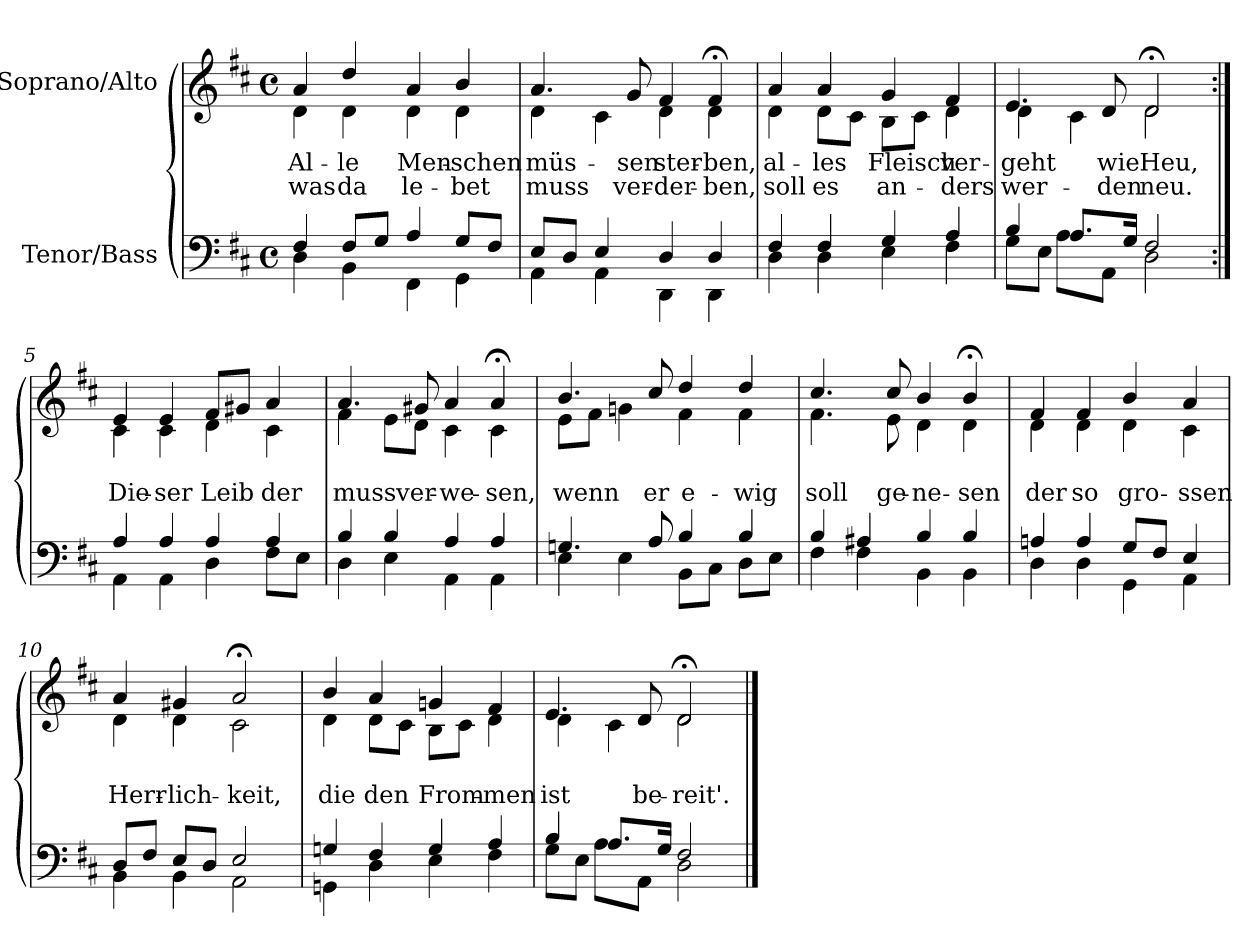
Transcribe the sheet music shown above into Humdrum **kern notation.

**kern	**kern	**text	**text
*part2	*part1	*part1	*part1
*staff2	*staff1	*staff1	*staff1
*I"Tenor/Bass	*I"Soprano/Alto	*	*
*clefF4	*clefG2	*	*
*k[f#c#]	*k[f#c#]	*	*
*M4/4	*M4/4	*	*
*met(c)	*met(c)	*	*
=1	=1	=1	=1
*^	*	*	*
!	!	!	!LO:LY:b	!LO:LY:b
*	*	*^	*	*
4F#/	4D\	4a/	4d\	Al-	was
!	!	!	!	!LO:LY:b	!LO:LY:b
8F#/L	4BB\	4dd/	4d\	-le	da
8G/J	.	.	.	.	.
!	!	!	!	!LO:LY:b	!LO:LY:b
4A/	4FF#\	4a/	4d\	Men-	le-
!	!	!	!	!LO:LY:b	!LO:LY:b
8G/L	4GG\	4b/	4d\	-schen	-bet
8F#/J	.	.	.	.	.
=2	=2	=2	=2	=2	=2
!	!	!	!	!LO:LY:b	!LO:LY:b
8E/L	4AA\	4.a/	4d\	müs-	muss
8D/J	.	.	.	.	.
4E/	4AA\	.	4c#\	.	.
!	!	!	!	!LO:LY:b	!LO:LY:b
.	.	8g/	.	-sen	ver-
!	!	!	!	!LO:LY:b	!LO:LY:b
4D/	4DD\	4f#/	4d\	ster-	-der-
!	!	!	!	!LO:LY:b	!LO:LY:b
4D/	4DD\	4f#;</	4d\	-ben,	-ben,
=3	=3	=3	=3	=3	=3
!	!	!	!	!LO:LY:b	!LO:LY:b
4F#/	4D\	4a/	4d\	al-	soll
!	!	!	!	!LO:LY:b	!LO:LY:b
4F#/	4D\	4a/	8d\L	-les	es
.	.	.	8c#\J	.	.
!	!	!	!	!LO:LY:b	!LO:LY:b
4G/	4E\	4g/	8B\L	Fleisch	an-
.	.	.	8c#\J	.	.
!	!	!	!	!LO:LY:b	!LO:LY:b
4A/	4F#\	4f#/	4d\	ver-	-ders
=4	=4	=4	=4	=4	=4
!	!	!	!	!LO:LY:b	!LO:LY:b
4B/	8G\L	4.e/	4d\	-geht	wer-
.	8E\J	.	.	.	.
8.A/L	8A\L	.	4c#\	.	.
!	!	!	!	!LO:LY:b	!LO:LY:b
.	8AA\J	8d/	.	wie	-den
16G/Jk	.	.	.	.	.
!	!	!	!	!LO:LY:b	!LO:LY:b
2F#/	2D\	2d;</	2d\	Heu,	neu.
!!LO:LB:g=z	!!
=5:|!	=5:|!	=5:|!	=5:|!	=5:|!	=5:|!
!	!	!	!	!	!LO:LY:b
4A/	4AA\	4e/	4c#\	.	Die-
!	!	!	!	!	!LO:LY:b
4A/	4AA\	4e/	4c#\	.	-ser
!	!	!	!	!	!LO:LY:b
4A/	4D\	8f#/L	4d\	.	Leib
.	.	8g#X/J	.	.	.
!	!	!	!	!	!LO:LY:b
4A/	8F#\L	4a/	4c#\	.	der
.	8E\J	.	.	.	.
=6	=6	=6	=6	=6	=6
!	!	!	!	!	!LO:LY:b
4B/	4D\	4.a/	4f#\	.	muss
4B/	4E\	.	8e\L	.	.
!	!	!	!	!	!LO:LY:b
.	.	8g#X/	8d\J	.	ver-
!	!	!	!	!	!LO:LY:b
4A/	4AA\	4a/	4c#\	.	-we-
!	!	!	!	!	!LO:LY:b
4A/	4AA\	4a;</	4c#\	.	-sen,
=7	=7	=7	=7	=7	=7
!	!	!	!	!	!LO:LY:b
4.Gn/	4E\	4.b/	8e\L	.	wenn
.	.	.	8f#\J	.	.
.	4E\	.	4gn\	.	.
!	!	!	!	!	!LO:LY:b
8A/	.	8cc#/	.	.	er
!	!	!	!	!	!LO:LY:b
4B/	8BB\L	4dd/	4f#\	.	e-
.	8C#\J	.	.	.	.
!	!	!	!	!	!LO:LY:b
4B/	8D\L	4dd/	4f#\	.	-wig
.	8E\J	.	.	.	.
=8	=8	=8	=8	=8	=8
!	!	!	!	!	!LO:LY:b
4B/	4F#\	4.cc#/	4.f#\	.	soll
4A#X/	4F#\	.	.	.	.
!	!	!	!	!	!LO:LY:b
.	.	8cc#/	8e\	.	ge-
!	!	!	!	!	!LO:LY:b
4B/	4BB\	4b/	4d\	.	-ne-
!	!	!	!	!	!LO:LY:b
4B/	4BB\	4b;</	4d\	.	-sen
!!LO:LB:g=z	!!
=9	=9	=9	=9	=9	=9
!	!	!	!	!	!LO:LY:b
4An/	4D\	4f#/	4d\	.	der
!	!	!	!	!	!LO:LY:b
4A/	4D\	4f#/	4d\	.	so
!	!	!	!	!	!LO:LY:b
8G/L	4GG\	4b/	4d\	.	gro-
8F#/J	.	.	.	.	.
!	!	!	!	!	!LO:LY:b
4E/	4AA\	4a/	4c#\	.	-ssen
=10	=10	=10	=10	=10	=10
!	!	!	!	!	!LO:LY:b
8D/L	4BB\	4a/	4d\	.	Herr-
8F#/J	.	.	.	.	.
!	!	!	!	!	!LO:LY:b
8E/L	4BB\	4g#X/	4d\	.	-lich-
8D/J	.	.	.	.	.
!	!	!	!	!	!LO:LY:b
2E/	2AA\	2a;</	2c#\	.	-keit,
=11	=11	=11	=11	=11	=11
!	!	!	!	!	!LO:LY:b
4Gn/	4GGn\	4b/	4d\	.	die
!	!	!	!	!	!LO:LY:b
4F#/	4D\	4a/	8d\L	.	den
.	.	.	8c#\J	.	.
!	!	!	!	!	!LO:LY:b
4G/	4E\	4gn/	8B\L	.	From-
.	.	.	8c#\J	.	.
!	!	!	!	!	!LO:LY:b
4A/	4F#\	4f#/	4d\	.	-men
=12	=12	=12	=12	=12	=12
!	!	!	!	!	!LO:LY:b
4B/	8G\L	4.e/	4d\	.	ist
.	8E\J	.	.	.	.
8.A/L	8A\L	.	4c#\	.	.
!	!	!	!	!	!LO:LY:b
.	8AA\J	8d/	.	.	be-
16G/Jk	.	.	.	.	.
!	!	!	!	!	!LO:LY:b
2F#/	2D\	2d;</	2d\	.	-reit'.
*v	*v	*	*	*	*
*	*v	*v	*	*
==	==	==	==
*-	*-	*-	*-
